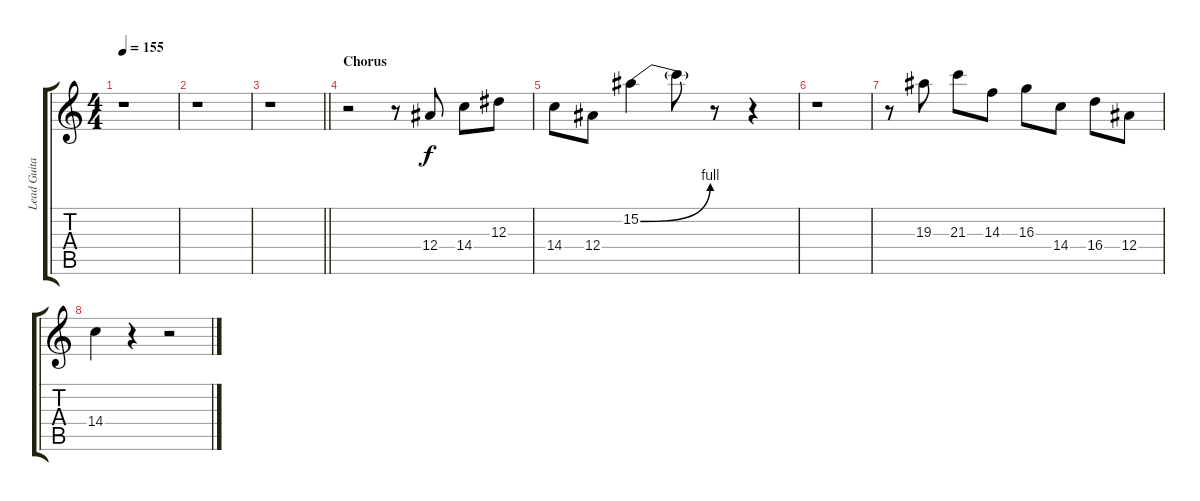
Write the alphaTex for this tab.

\track ("Lead Guitar [Josh Homme]" "Lead Guita") {instrument overdrivenguitar bank 255}
\staff {score tabs}
\tuning (C4 G3 Eb3 Bb2 F2 C2) {hide}
\ts (4 4)
\tempo 155
\clef g2
\ks c
r.1{dy f} |
r.1 |
\barLineRight lightlight
r.1 |
\section ("" "Chorus")
r.2 r.8 12.4.8 14.4.8 12.3.8 |
14.4.8 12.4.8 15.2{be (bend 0 0 60 4)}.4 15.2{t}.8 r.8 r.4 |
r.1 |
r.8 19.3.8 21.3.8 14.3.8 16.3.8 14.4.8 16.4.8 12.4.8 |
14.4.4 r.4 r.2
